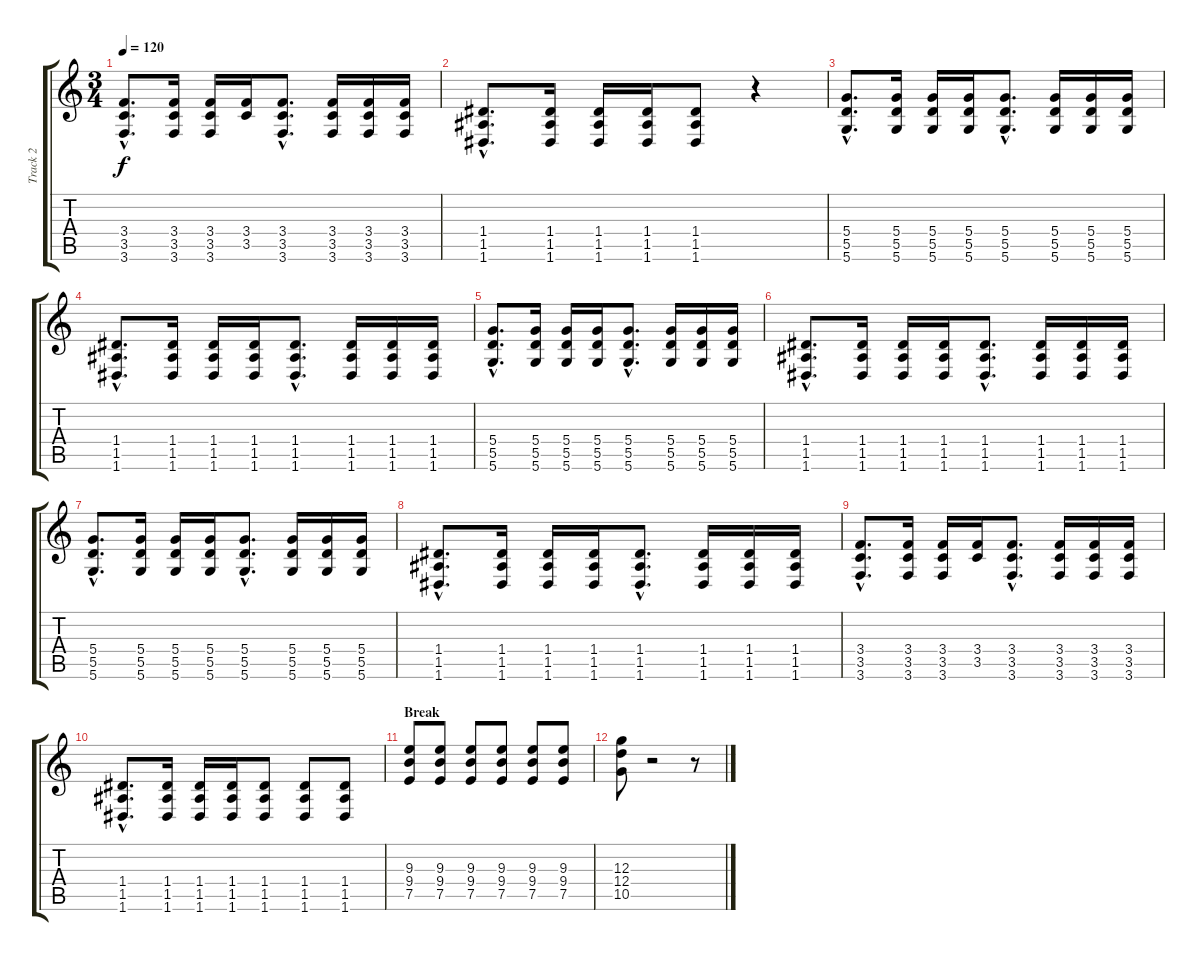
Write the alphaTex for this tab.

\track ("Track 2" "Track 2") {instrument acousticguitarsteel}
\staff {score tabs}
\tuning (E4 B3 G3 D3 A2 D2) {hide}
\ts (3 4)
\tempo 120
\clef g2
\ks c
(3.4{hac} 3.5{hac} 3.6{hac}).8{d dy f} (3.4 3.5 3.6).16 (3.4 3.5 3.6).16 (3.4 3.5).16 (3.4{hac} 3.5{hac} 3.6{hac}).8{d} (3.4 3.5 3.6).16 (3.4 3.5 3.6).16 (3.4 3.5 3.6).16 |
(1.4{hac} 1.5{hac} 1.6{hac}).8{d} (1.4 1.5 1.6).16 (1.4 1.5 1.6).16 (1.4 1.5 1.6).16 (1.4 1.5 1.6).8 r.4 |
(5.4{hac} 5.5{hac} 5.6{hac}).8{d} (5.4 5.5 5.6).16 (5.4 5.5 5.6).16 (5.4 5.5 5.6).16 (5.4{hac} 5.5{hac} 5.6{hac}).8{d} (5.4 5.5 5.6).16 (5.4 5.5 5.6).16 (5.4 5.5 5.6).16 |
(1.4{hac} 1.5{hac} 1.6{hac}).8{d} (1.4 1.5 1.6).16 (1.4 1.5 1.6).16 (1.4 1.5 1.6).16 (1.4{hac} 1.5{hac} 1.6{hac}).8{d} (1.4 1.5 1.6).16 (1.4 1.5 1.6).16 (1.4 1.5 1.6).16 |
(5.4{hac} 5.5{hac} 5.6{hac}).8{d} (5.4 5.5 5.6).16 (5.4 5.5 5.6).16 (5.4 5.5 5.6).16 (5.4{hac} 5.5{hac} 5.6{hac}).8{d} (5.4 5.5 5.6).16 (5.4 5.5 5.6).16 (5.4 5.5 5.6).16 |
(1.4{hac} 1.5{hac} 1.6{hac}).8{d} (1.4 1.5 1.6).16 (1.4 1.5 1.6).16 (1.4 1.5 1.6).16 (1.4{hac} 1.5{hac} 1.6{hac}).8{d} (1.4 1.5 1.6).16 (1.4 1.5 1.6).16 (1.4 1.5 1.6).16 |
(5.4{hac} 5.5{hac} 5.6{hac}).8{d} (5.4 5.5 5.6).16 (5.4 5.5 5.6).16 (5.4 5.5 5.6).16 (5.4{hac} 5.5{hac} 5.6{hac}).8{d} (5.4 5.5 5.6).16 (5.4 5.5 5.6).16 (5.4 5.5 5.6).16 |
(1.4{hac} 1.5{hac} 1.6{hac}).8{d} (1.4 1.5 1.6).16 (1.4 1.5 1.6).16 (1.4 1.5 1.6).16 (1.4{hac} 1.5{hac} 1.6{hac}).8{d} (1.4 1.5 1.6).16 (1.4 1.5 1.6).16 (1.4 1.5 1.6).16 |
(3.4{hac} 3.5{hac} 3.6{hac}).8{d} (3.4 3.5 3.6).16 (3.4 3.5 3.6).16 (3.4 3.5).16 (3.4{hac} 3.5{hac} 3.6{hac}).8{d} (3.4 3.5 3.6).16 (3.4 3.5 3.6).16 (3.4 3.5 3.6).16 |
(1.4{hac} 1.5{hac} 1.6{hac}).8{d} (1.4 1.5 1.6).16 (1.4 1.5 1.6).16 (1.4 1.5 1.6).16 (1.4 1.5 1.6).8 (1.4 1.5 1.6).8 (1.4 1.5 1.6).8 |
\section ("" "Break")
(9.3 9.4 7.5).8 (9.3 9.4 7.5).8 (9.3 9.4 7.5).8 (9.3 9.4 7.5).8 (9.3 9.4 7.5).8 (9.3 9.4 7.5).8 |
(12.3 12.4 10.5).8 r.2 r.8
